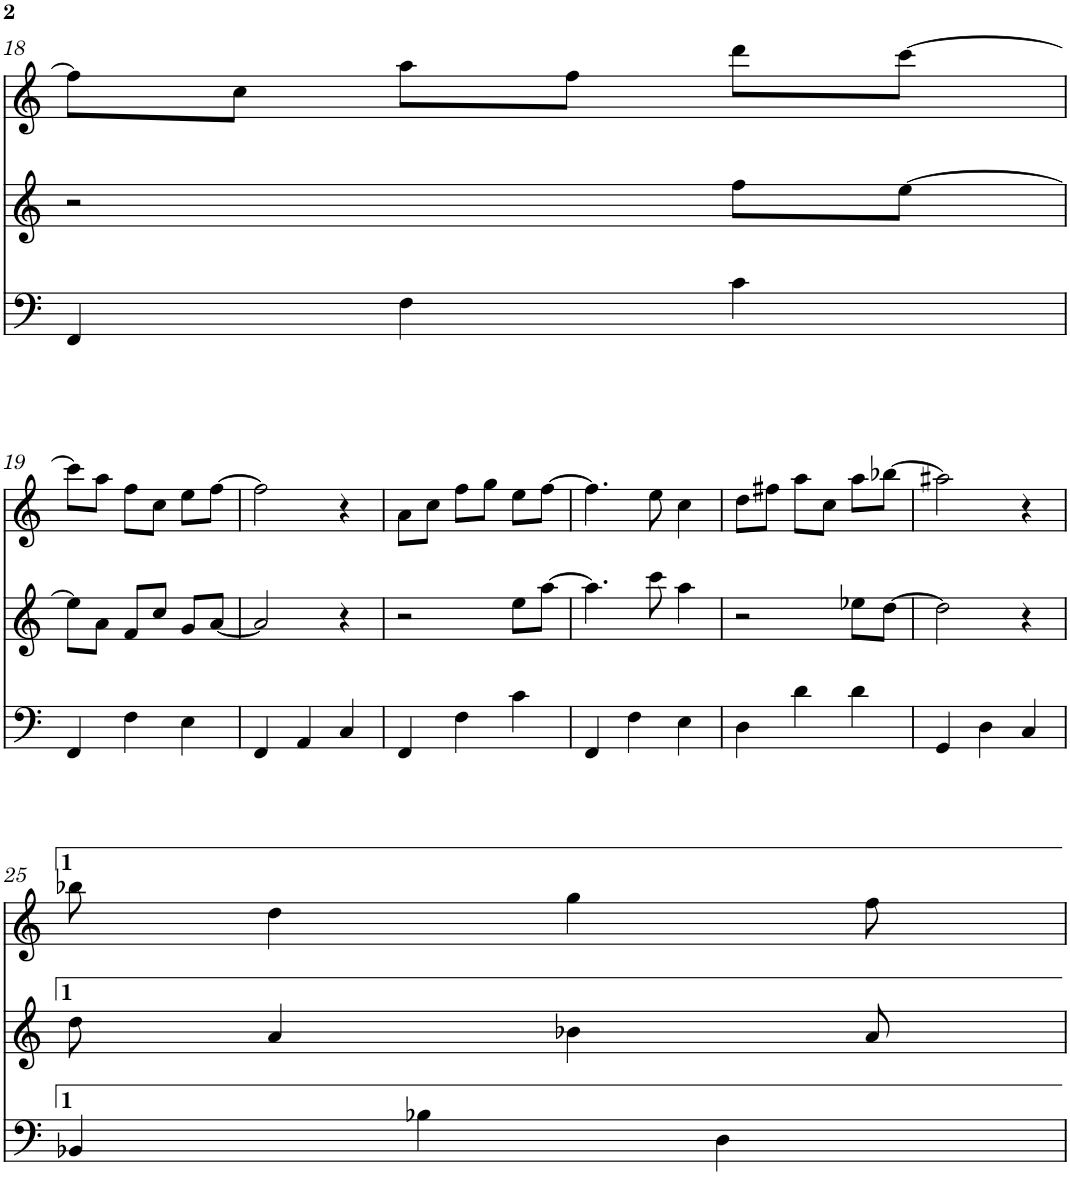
**kern	**kern	**kern
*part3	*part2	*part1
*staff3	*staff2	*staff1
*I"Piano	*I"Piano	*I"Piano
*I'Pno	*I'Pno	*I'Pno
!!LO:PB:g=z
*clefF4	*clefG2	*clefG2
*k[]	*k[]	*k[]
*M3/4	*M3/4	*M3/4
=18	=18	=18
4FF/	2r	8ff\L]
.	.	8cc\J
4F\	.	8aa\L
.	.	8ff\J
4c\	8ff\L	8ddd\L
.	[8ee\J	[8ccc\J
!!LO:LB:g=z
=19	=19	=19
4FF/	8ee\L]	8ccc\L]
.	8a\J	8aa\J
4F\	8f/L	8ff\L
.	8cc/J	8cc\J
4E\	8g/L	8ee\L
.	[8a/J	[8ff\J
=20	=20	=20
4FF/	2a/]	2ff\]
4AA/	.	.
4C/	4r	4r
=21	=21	=21
4FF/	2r	8a\L
.	.	8cc\J
4F\	.	8ff\L
.	.	8gg\J
4c\	8ee\L	8ee\L
.	[8aa\J	[8ff\J
=22	=22	=22
4FF/	4.aa\]	4.ff\]
4F\	.	.
.	8ccc\	8ee\
4E\	4aa\	4cc\
=23	=23	=23
4D\	2r	8dd\L
.	.	8ff#X\J
4d\	.	8aa\L
.	.	8cc\J
4d\	8ee-X\L	8aa\L
.	[8dd\J	[8bb-X\J
=24	=24	=24
4GG/	2dd\]	2aa#X\]
4D\	.	.
4C/	4r	4r
!!LO:LB:g=z
=25	=25	=25
4BB-X/	8dd\	8bb-X\
.	4a/	4dd\
4B-X\	.	.
.	4b-X\	4gg\
4D\	.	.
.	8a/	8ff\
=	=	=
*-	*-	*-
